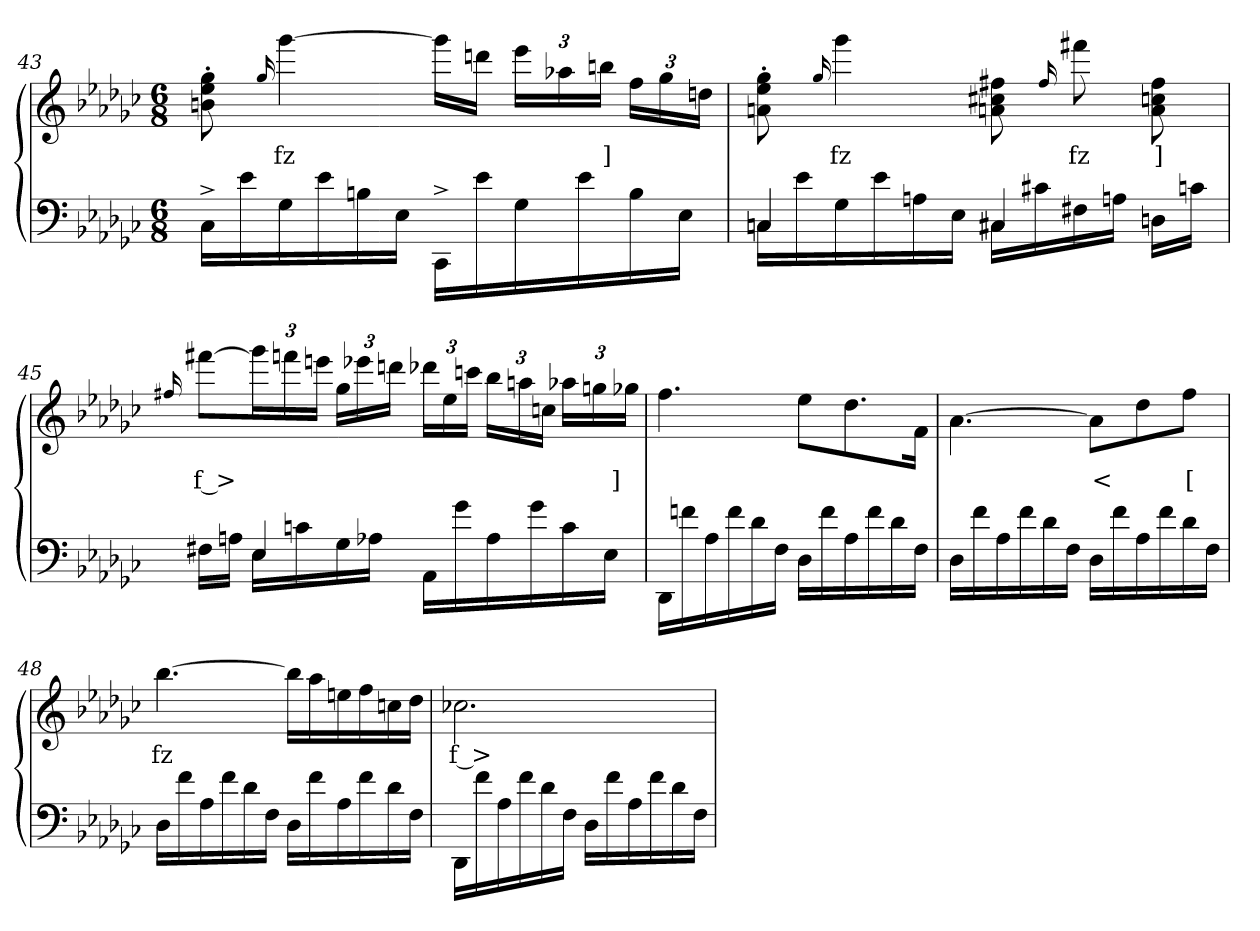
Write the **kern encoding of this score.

**kern	**kern	**text
*part2	*part1	*part1
*staff2	*staff1	*staff1
*clefF4	*clefG2	*
*k[b-e-a-d-g-c-]	*k[b-e-a-d-g-c-]	*
*M6/8	*M6/8	*
=43	=43	=43
16C-^>LL	8gg-'> 8ee-'> 8bn'>	.
16e-	.	.
.	16qqgg-/	.
16G-	[4ggg-	fz
16e-	.	.
16Bn	.	.
16E-JJ	.	.
16CC-^>LL	16ggg-LL]	.
16e-	16dddnJJ	.
16G-	24eee-LL	.
.	24aa-X	.
16e-	.	.
.	24bbJJ	]
16B	24ffLL	.
.	24gg-	.
16E-JJ	.	.
.	24ddnJJ	.
=44	=44	=44
*^	*	*
4Cn	16CnLL	8gg-'> 8ee-'> 8an'>	.
.	16e-	.	.
.	.	16qqgg-/	.
.	16G-	4ggg-	fz
.	16e-	.	.
8ryy	16An	.	.
.	16E-JJ	.	.
4C#X	16C#XLL	8ff#X 8cc#X 8an	.
.	16c#	.	.
.	.	16qqff#/	.
.	16F#X	8fff#	fz
.	16AnJJ	.	.
8ryy	16DnLL	8ff# 8ccn 8a	]
.	16cnJJ	.	.
=45	=45	=45	=45
.	.	16qqff#X/	.
8ryy	16F#XLL	[8fff#L	f >
.	16AnJJ	.	.
4E-	16E-LL	24ggg-L]	.
.	.	24fffn	.
.	16cn	.	.
.	.	24eeenJJ	.
.	16G-	24gg-LL	.
.	.	24eee-X	.
.	16A-XJJ	.	.
.	.	24dddnJJ	.
4.ryy	16AA-LL	24ddd-XLL	.
.	.	24ee-	.
.	16g-	.	.
.	.	24cccnJJ	.
.	16A-	24bb-LL	.
.	.	24aan	.
.	16g-	.	.
.	.	24ccJJ	.
.	16c	24aa-XLL	.
.	.	24ggn	.
.	16E-JJ	.	.
.	.	24gg-XJJ	]
*v	*v	*	*
=46	=46	=46
16DD-LL	4.ff	.
16fn	.	.
16A-	.	.
16f	.	.
16d-	.	.
16FJJ	.	.
16D-LL	8ee-L	.
16f	.	.
16A-	8.dd-	.
16f	.	.
16d-	.	.
16FJJ	16fJk	.
=47	=47	=47
16D-LL	[4.a-\	.
16f	.	.
16A-	.	.
16f	.	.
16d-	.	.
16FJJ	.	.
16D-LL	8a-L]	<
16f	.	.
16A-	8dd-	.
16f	.	.
16d-	8ffJ	[
16FJJ	.	.
=48	=48	=48
16D-LL	[4.bb-	fz
16f	.	.
16A-	.	.
16f	.	.
16d-	.	.
16FJJ	.	.
16D-LL	16bb-LL]	.
16f	16aa-	.
16A-	16een	.
16f	16ff	.
16d-	16ccn	.
16FJJ	16dd-JJ	.
=49	=49	=49
16DD-LL	2.cc-X	f >
16f	.	.
16A-	.	.
16f	.	.
16d-	.	.
16FJJ	.	.
16D-LL	.	.
16f	.	.
16A-	.	.
16f	.	.
16d-	.	.
16FJJ	.	.
=	=	=
*-	*-	*-
